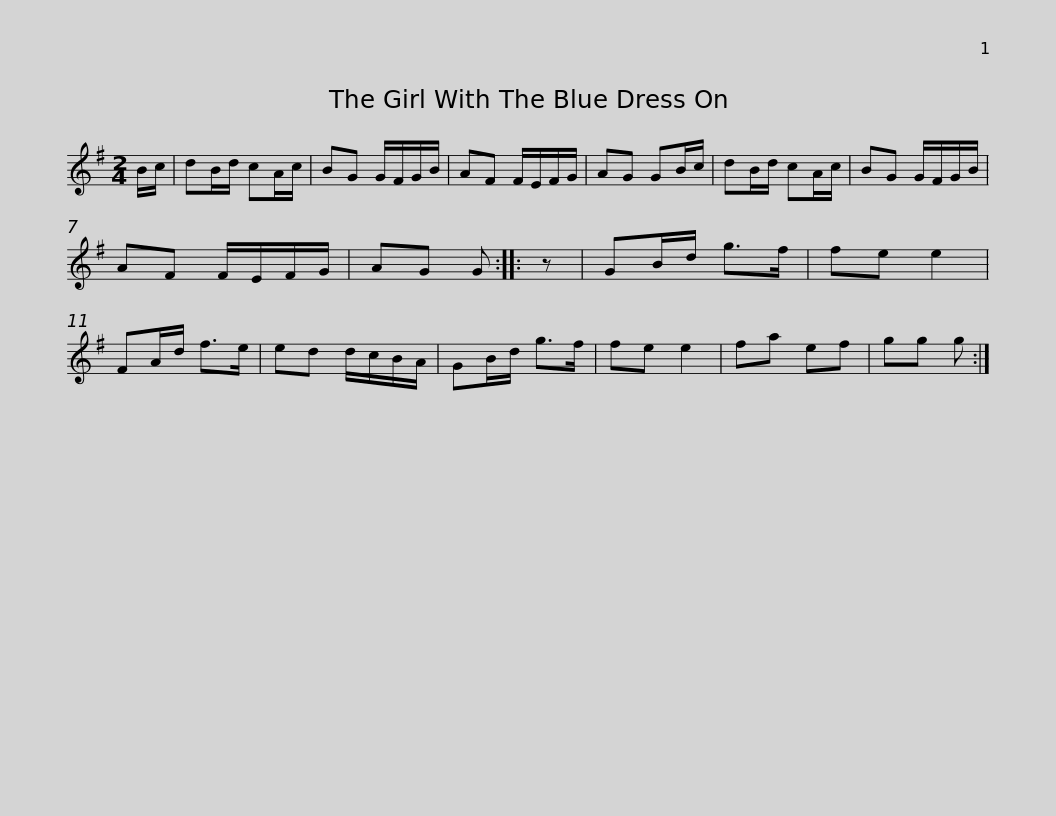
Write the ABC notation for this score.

X:1
L:1/8
M:2/4
I:linebreak $
K:G
V:1 treble
V:1
 B/c/ | dB/d/ cA/c/ | BG G/F/G/B/ | AF F/E/F/G/ | AG GB/c/ | %5
 dB/d/ cA/c/ | BG G/F/G/B/ | AF F/E/F/G/ |$ AG G :: z | %10
 GB/d/ g>f | fe e2 | FA/d/ f>e | ed d/c/B/A/ | GB/d/ g>f | %15
 fe e2 | fa ef | gg g :| %18
